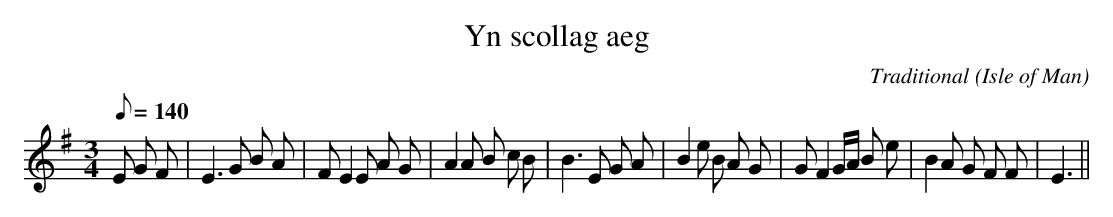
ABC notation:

X:1
T:Yn scollag aeg
C:Traditional
O:Isle of Man
M:3/4
L:1/8
Q:140
K:G
E G F|E3 G B A|F E2 E A G|A2 A B c B|B3 E G A|B2 e B A G|G F2 G/A/ B e|B2 A G F F|E3||
